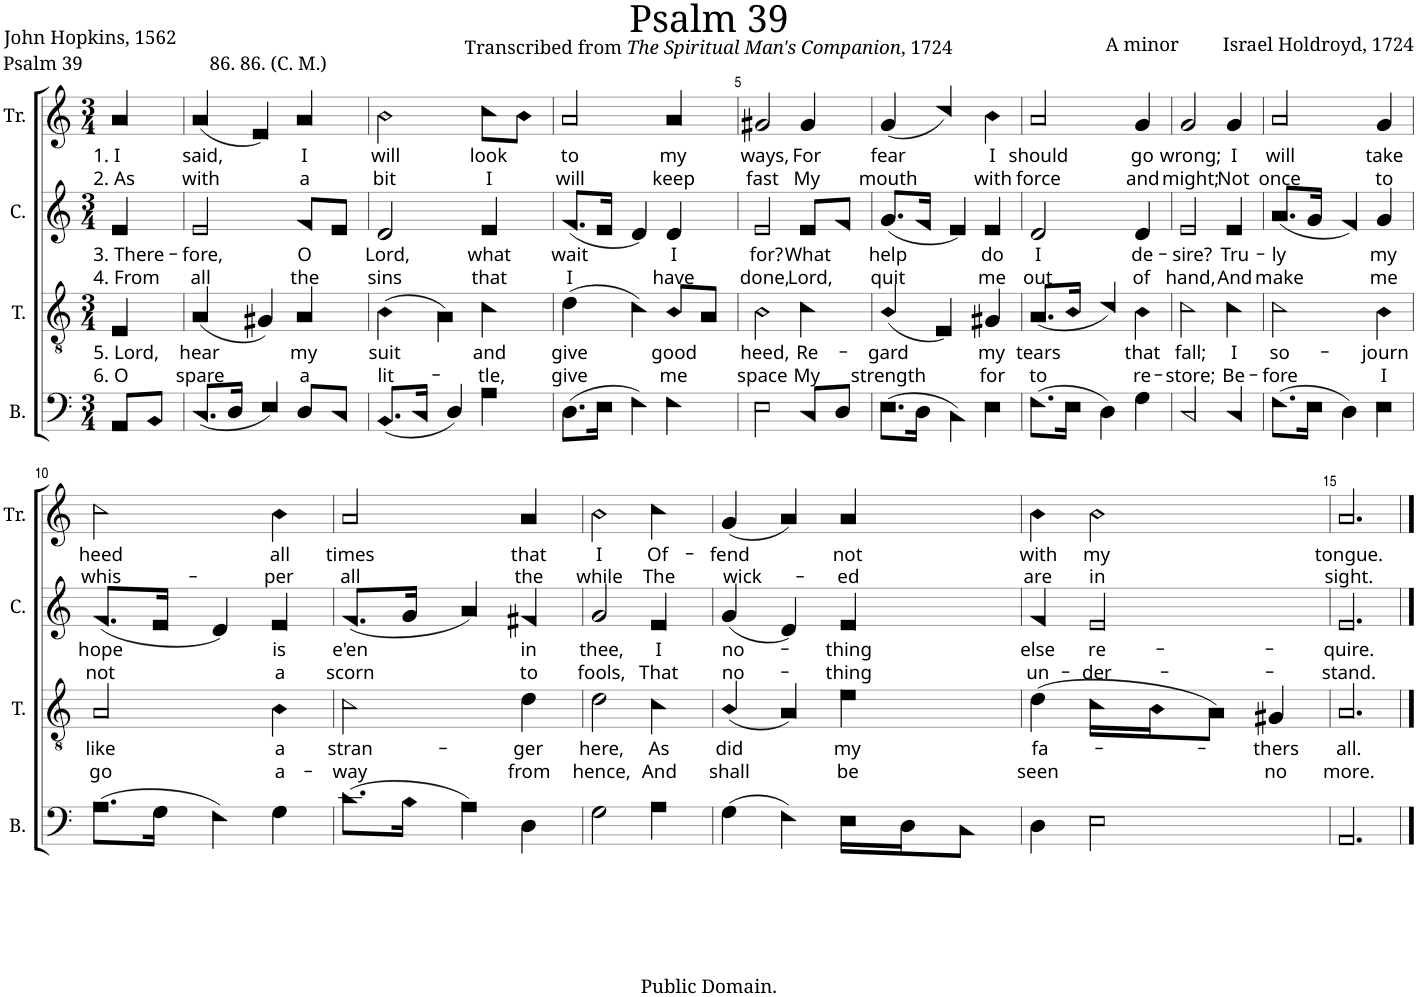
**kern	**kern	**text	**text	**kern	**text	**text	**kern	**text	**text
*part4	*part3	*part3	*part3	*part2	*part2	*part2	*part1	*part1	*part1
*staff4	*staff3	*staff3	*staff3	*staff2	*staff2	*staff2	*staff1	*staff1	*staff1
*I"B.	*I"T.	*	*	*I"C.	*	*	*I"Tr.	*	*
*I'B.	*I'T.	*	*	*I'C.	*	*	*I'Tr.	*	*
*clefF4	*clefGv2	*	*	*clefG2	*	*	*clefG2	*	*
*k[]	*k[]	*	*	*k[]	*	*	*k[]	*	*
*M3/4	*M3/4	*	*	*M3/4	*	*	*M3/4	*	*
=1	=1	=1	=1	=1	=1	=1	=1	=1	=1
!	!	!LO:LY:b	!LO:LY:b	!	!LO:LY:b	!LO:LY:b	!	!LO:LY:b	!LO:LY:b
8AA!/L	4E!/	5. Lord,	6. O	4e!/	3. There-	4. From	4a!/	1. I	2. As
8BB!/J	.	.	.	.	.	.	.	.	.
=2	=2	=2	=2	=2	=2	=2	=2	=2	=2
!	!	!LO:LY:b	!LO:LY:b	!	!LO:LY:b	!LO:LY:b	!	!LO:LY:b	!LO:LY:b
(8.C!/L	(4A!/	hear	spare	2e!/	-fore,	all	(4a!/	said,	with
16D!/Jk	.	.	.	.	.	.	.	.	.
4E!/)	4G#X!/)	.	.	.	.	.	4e!/)	.	.
!	!	!LO:LY:b	!LO:LY:b	!	!LO:LY:b	!LO:LY:b	!	!LO:LY:b	!LO:LY:b
8D!/L	4A!/	my	a	8f!/L	O	the	4a!/	I	a
8C!/J	.	.	.	8e!/J	.	.	.	.	.
=3	=3	=3	=3	=3	=3	=3	=3	=3	=3
!	!	!LO:LY:b	!LO:LY:b	!	!LO:LY:b	!LO:LY:b	!	!LO:LY:b	!LO:LY:b
(8.BB!/L	(4B!\	suit	lit-	2d!/	Lord,	sins	2b!\	will	bit
16C!/Jk	.	.	.	.	.	.	.	.	.
4D!/)	4A!\)	.	.	.	.	.	.	.	.
!	!	!LO:LY:b	!LO:LY:b	!	!LO:LY:b	!LO:LY:b	!	!LO:LY:b	!LO:LY:b
4A!\	4c!\	and	-tle,	4e!/	what	that	8cc!\L	look	I
.	.	.	.	.	.	.	8b!\J	.	.
=4	=4	=4	=4	=4	=4	=4	=4	=4	=4
!	!	!LO:LY:b	!LO:LY:b	!	!LO:LY:b	!LO:LY:b	!	!LO:LY:b	!LO:LY:b
(8.D!\L	(4d!\	give	give	(8.f!/L	wait	I	2a!/	to	will
16E!\Jk	.	.	.	16e!/Jk	.	.	.	.	.
4F!\)	4c!\)	.	.	4d!/)	.	.	.	.	.
!	!	!LO:LY:b	!LO:LY:b	!	!LO:LY:b	!LO:LY:b	!	!LO:LY:b	!LO:LY:b
4F!\	8B!/L	good	me	4d!/	I	have	4a!/	my	keep
.	8A!/J	.	.	.	.	.	.	.	.
=5	=5	=5	=5	=5	=5	=5	=5	=5	=5
!	!	!LO:LY:b	!LO:LY:b	!	!LO:LY:b	!LO:LY:b	!	!LO:LY:b	!LO:LY:b
2E!\	2B!\	heed,	space	2e!/	for?	done,	2g#X!/	ways,	fast
!	!	!LO:LY:b	!LO:LY:b	!	!LO:LY:b	!LO:LY:b	!	!LO:LY:b	!LO:LY:b
8C!/L	4c!\	Re-	My	8e!/L	What	Lord,	4g#!/	For	My
8D!/J	.	.	.	8f!/J	.	.	.	.	.
=6	=6	=6	=6	=6	=6	=6	=6	=6	=6
!	!	!LO:LY:b	!LO:LY:b	!	!LO:LY:b	!LO:LY:b	!	!LO:LY:b	!LO:LY:b
(8.E!\L	(4B!/	-gard	strength	(8.g!/L	help	quit	(4g!/	fear	mouth
16D!\Jk	.	.	.	16f!/Jk	.	.	.	.	.
4C!\)	4E!/)	.	.	4e!/)	.	.	4cc!/)	.	.
!	!	!LO:LY:b	!LO:LY:b	!	!LO:LY:b	!LO:LY:b	!	!LO:LY:b	!LO:LY:b
4E!\	4G#X!/	my	for	4e!/	do	me	4b!\	I	with
=7	=7	=7	=7	=7	=7	=7	=7	=7	=7
!	!	!LO:LY:b	!LO:LY:b	!	!LO:LY:b	!LO:LY:b	!	!LO:LY:b	!LO:LY:b
(8.F!\L	(8.A!/L	tears	to	2d!/	I	out	2a!/	should	force
16E!\Jk	16B!/Jk	.	.	.	.	.	.	.	.
4D!\)	4c!/)	.	.	.	.	.	.	.	.
!	!	!LO:LY:b	!LO:LY:b	!	!LO:LY:b	!LO:LY:b	!	!LO:LY:b	!LO:LY:b
4G!\	4B!\	that	re-	4d!/	de-	of	4g!/	go	and
=8	=8	=8	=8	=8	=8	=8	=8	=8	=8
!	!	!LO:LY:b	!LO:LY:b	!	!LO:LY:b	!LO:LY:b	!	!LO:LY:b	!LO:LY:b
2C!/	2c!\	fall;	-store;	2e!/	-sire?	hand,	2g!/	wrong;	might;
!	!	!LO:LY:b	!LO:LY:b	!	!LO:LY:b	!LO:LY:b	!	!LO:LY:b	!LO:LY:b
4C!/	4c!\	I	Be-	4e!/	Tru-	And	4g!/	I	Not
=9	=9	=9	=9	=9	=9	=9	=9	=9	=9
!	!	!LO:LY:b	!LO:LY:b	!	!LO:LY:b	!LO:LY:b	!	!LO:LY:b	!LO:LY:b
(8.F!\L	2c!\	so-	-fore	(8.a!/L	-ly	make	2a!/	will	once
16E!\Jk	.	.	.	16g!/Jk	.	.	.	.	.
4D!\)	.	.	.	4f!/)	.	.	.	.	.
!	!	!LO:LY:b	!LO:LY:b	!	!LO:LY:b	!LO:LY:b	!	!LO:LY:b	!LO:LY:b
4E!\	4B!\	-journ	I	4g!/	my	me	4g!/	take	to
!!LO:LB:g=z
=10	=10	=10	=10	=10	=10	=10	=10	=10	=10
!	!	!LO:LY:b	!LO:LY:b	!	!LO:LY:b	!LO:LY:b	!	!LO:LY:b	!LO:LY:b
(8.A!\L	2A!/	like	go	(8.f!/L	hope	not	2cc!\	heed	whis-
16G!\Jk	.	.	.	16e!/Jk	.	.	.	.	.
4F!\)	.	.	.	4d!/)	.	.	.	.	.
!	!	!LO:LY:b	!LO:LY:b	!	!LO:LY:b	!LO:LY:b	!	!LO:LY:b	!LO:LY:b
4G!\	4B!\	a	a-	4e!/	is	a	4b!\	all	-per
=11	=11	=11	=11	=11	=11	=11	=11	=11	=11
!	!	!LO:LY:b	!LO:LY:b	!	!LO:LY:b	!LO:LY:b	!	!LO:LY:b	!LO:LY:b
(8.c!\L	2c!\	stran-	-way	(8.f!/L	e'en	scorn	2a!/	times	all
16B!\Jk	.	.	.	16g!/Jk	.	.	.	.	.
4A!\)	.	.	.	4a!/)	.	.	.	.	.
!	!	!LO:LY:b	!LO:LY:b	!	!LO:LY:b	!LO:LY:b	!	!LO:LY:b	!LO:LY:b
4D!\	4d!\	-ger	from	4f#X!/	in	to	4a!/	that	the
=12	=12	=12	=12	=12	=12	=12	=12	=12	=12
!	!	!LO:LY:b	!LO:LY:b	!	!LO:LY:b	!LO:LY:b	!	!LO:LY:b	!LO:LY:b
2G!\	2d!\	here,	hence,	2g!/	thee,	fools,	2b!\	I	while
!	!	!LO:LY:b	!LO:LY:b	!	!LO:LY:b	!LO:LY:b	!	!LO:LY:b	!LO:LY:b
4A!\	4c!\	As	And	4e!/	I	That	4cc!\	Of-	The
=13	=13	=13	=13	=13	=13	=13	=13	=13	=13
!	!	!LO:LY:b	!LO:LY:b	!	!LO:LY:b	!LO:LY:b	!	!LO:LY:b	!LO:LY:b
(4G!\	(4B!/	did	shall	(4g!/	no-	no-	(4g!/	-fend	wick-
4F!\)	4A!/)	.	.	4d!/)	.	.	4a!/)	.	.
!	!	!LO:LY:b	!LO:LY:b	!	!LO:LY:b	!LO:LY:b	!	!LO:LY:b	!LO:LY:b
16E!\LL	4e!\	my	be	4e!/	-thing	-thing	4a!/	not	-ed
16D!\J	.	.	.	.	.	.	.	.	.
8C!\J	.	.	.	.	.	.	.	.	.
=14	=14	=14	=14	=14	=14	=14	=14	=14	=14
!	!	!LO:LY:b	!LO:LY:b	!	!LO:LY:b	!LO:LY:b	!	!LO:LY:b	!LO:LY:b
4D!\	(4d!\	fa-	seen	4f!/	else	un-	4b!\	with	are
!	!	!	!	!	!LO:LY:b	!LO:LY:b	!	!LO:LY:b	!LO:LY:b
2E!\	16c!\LL	.	.	2e!/	re-	-der-	2b!\	my	in
.	16B!\J	.	.	.	.	.	.	.	.
.	8A!\J)	.	.	.	.	.	.	.	.
!	!	!LO:LY:b	!LO:LY:b	!	!	!	!	!	!
.	4G#X!/	-thers	no	.	.	.	.	.	.
=15	=15	=15	=15	=15	=15	=15	=15	=15	=15
!	!	!LO:LY:b	!LO:LY:b	!	!LO:LY:b	!LO:LY:b	!	!LO:LY:b	!LO:LY:b
2.AA!/	2.A!/	all.	more.	2.e!/	-quire.	-stand.	2.a!/	tongue.	sight.
==	==	==	==	==	==	==	==	==	==
*-	*-	*-	*-	*-	*-	*-	*-	*-	*-
